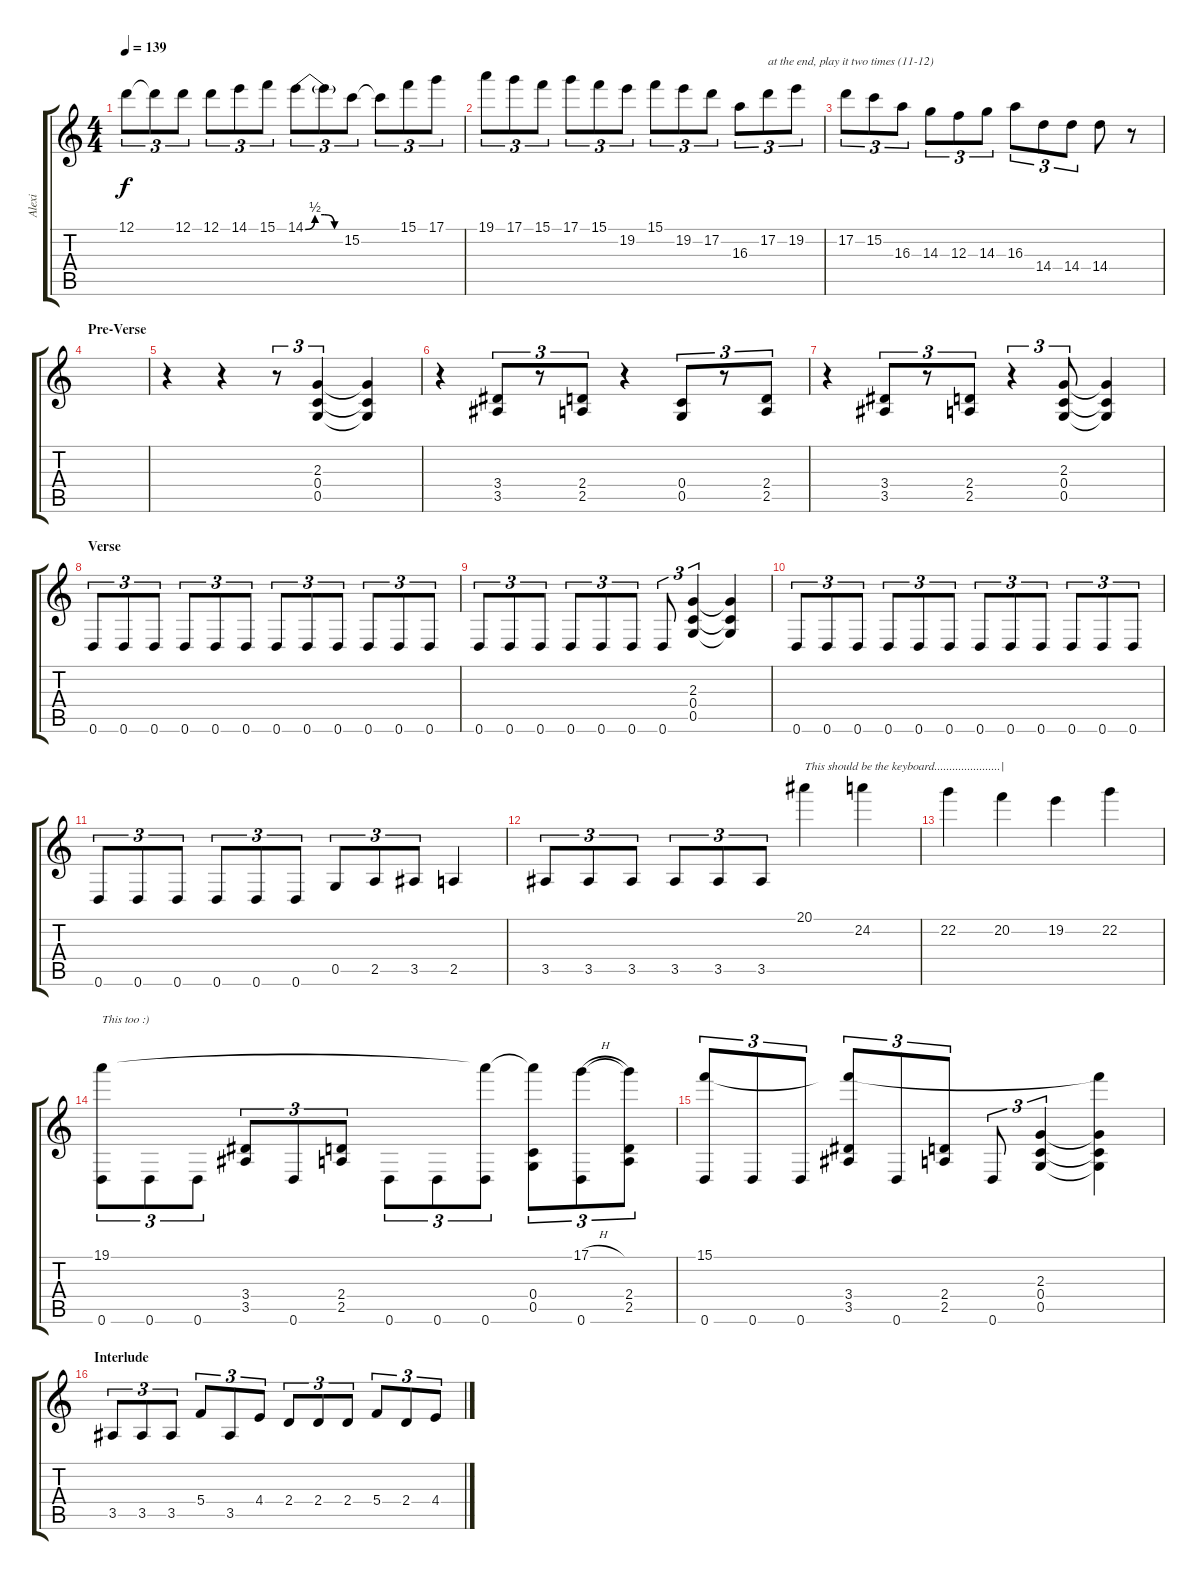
\track ("Alexi" "Alexi") {instrument distortionguitar}
\staff {score tabs}
\tuning (D4 A3 F3 C3 G2 D2) {hide}
\ts (4 4)
\tempo 139
\clef g2
\ks c
12.1.8{tu (3 2) dy f} 12.1{t}.8{tu (3 2)} 12.1.8{tu (3 2)} 12.1.8{tu (3 2)} 14.1.8{tu (3 2)} 15.1.8{tu (3 2)} 14.1{be (custom 0 0 15 2 30 2 45 0 60 0)}.8{tu (3 2)} 14.1{t}.8{tu (3 2)} 15.2.8{tu (3 2)} 15.2{t}.8{tu (3 2)} 15.1.8{tu (3 2)} 17.1.8{tu (3 2)} |
19.1.8{tu (3 2)} 17.1.8{tu (3 2)} 15.1.8{tu (3 2)} 17.1.8{tu (3 2)} 15.1.8{tu (3 2)} 19.2.8{tu (3 2)} 15.1.8{tu (3 2)} 19.2.8{tu (3 2)} 17.2.8{tu (3 2)} 16.3.8{tu (3 2)} 17.2.8{tu (3 2) txt "at the end, play it two times (11-12)"} 19.2.8{tu (3 2)} |
17.2.8{tu (3 2)} 15.2.8{tu (3 2)} 16.3.8{tu (3 2)} 14.3.8{tu (3 2)} 12.3.8{tu (3 2)} 14.3.8{tu (3 2)} 16.3.8{tu (3 2)} 14.4.8{tu (3 2)} 14.4.8{tu (3 2)} 14.4.8 r.8 |
\section ("" "Pre-Verse")
|
r.4 r.4 r.8{tu (3 2)} (2.3 0.4 0.5).4{tu (3 2)} (2.3{t} 0.4{t} 0.5{t}).4 |
r.4 (3.4 3.5).8{tu (3 2)} r.8{tu (3 2)} (2.4 2.5).8{tu (3 2)} r.4 (0.4 0.5).8{tu (3 2)} r.8{tu (3 2)} (2.4 2.5).8{tu (3 2)} |
r.4 (3.4 3.5).8{tu (3 2)} r.8{tu (3 2)} (2.4 2.5).8{tu (3 2)} r.4{tu (3 2)} (2.3 0.4 0.5).8{tu (3 2)} (2.3{t} 0.4{t} 0.5{t}).4 |
\section ("" "Verse")
0.6.8{tu (3 2)} 0.6.8{tu (3 2)} 0.6.8{tu (3 2)} 0.6.8{tu (3 2)} 0.6.8{tu (3 2)} 0.6.8{tu (3 2)} 0.6.8{tu (3 2)} 0.6.8{tu (3 2)} 0.6.8{tu (3 2)} 0.6.8{tu (3 2)} 0.6.8{tu (3 2)} 0.6.8{tu (3 2)} |
0.6.8{tu (3 2)} 0.6.8{tu (3 2)} 0.6.8{tu (3 2)} 0.6.8{tu (3 2)} 0.6.8{tu (3 2)} 0.6.8{tu (3 2)} 0.6.8{tu (3 2)} (2.3 0.4 0.5).4{tu (3 2)} (2.3{t} 0.4{t} 0.5{t}).4 |
0.6.8{tu (3 2)} 0.6.8{tu (3 2)} 0.6.8{tu (3 2)} 0.6.8{tu (3 2)} 0.6.8{tu (3 2)} 0.6.8{tu (3 2)} 0.6.8{tu (3 2)} 0.6.8{tu (3 2)} 0.6.8{tu (3 2)} 0.6.8{tu (3 2)} 0.6.8{tu (3 2)} 0.6.8{tu (3 2)} |
0.6.8{tu (3 2)} 0.6.8{tu (3 2)} 0.6.8{tu (3 2)} 0.6.8{tu (3 2)} 0.6.8{tu (3 2)} 0.6.8{tu (3 2)} 0.5.8{tu (3 2)} 2.5.8{tu (3 2)} 3.5.8{tu (3 2)} 2.5.4 |
3.5.8{tu (3 2)} 3.5.8{tu (3 2)} 3.5.8{tu (3 2)} 3.5.8{tu (3 2)} 3.5.8{tu (3 2)} 3.5.8{tu (3 2)} 20.1.4{txt "This should be the keyboard......................|"} 24.2.4 |
22.2.4 20.2.4 19.2.4 22.2.4 |
(19.1 0.6).8{tu (3 2) txt "This too :)"} 0.6.8{tu (3 2)} 0.6.8{tu (3 2)} (3.4 3.5).8{tu (3 2)} 0.6.8{tu (3 2)} (2.4 2.5).8{tu (3 2)} 0.6.8{tu (3 2)} 0.6.8{tu (3 2)} (19.1{t} 0.6).8{tu (3 2)} (19.1{t} 0.4 0.5).8{tu (3 2)} (17.1{h} 0.6).8{tu (3 2)} (17.1{t} 2.4 2.5).8{tu (3 2)} |
(15.1 0.6).8{tu (3 2)} 0.6.8{tu (3 2)} 0.6.8{tu (3 2)} (15.1{t} 3.4 3.5).8{tu (3 2)} 0.6.8{tu (3 2)} (2.4 2.5).8{tu (3 2)} 0.6.8{tu (3 2)} (2.3 0.4 0.5).4{tu (3 2)} (15.1{t} 2.3{t} 0.4{t} 0.5{t}).4 |
\section ("" "Interlude")
3.5.8{tu (3 2)} 3.5.8{tu (3 2)} 3.5.8{tu (3 2)} 5.4.8{tu (3 2)} 3.5.8{tu (3 2)} 4.4.8{tu (3 2)} 2.4.8{tu (3 2)} 2.4.8{tu (3 2)} 2.4.8{tu (3 2)} 5.4.8{tu (3 2)} 2.4.8{tu (3 2)} 4.4.8{tu (3 2)}
